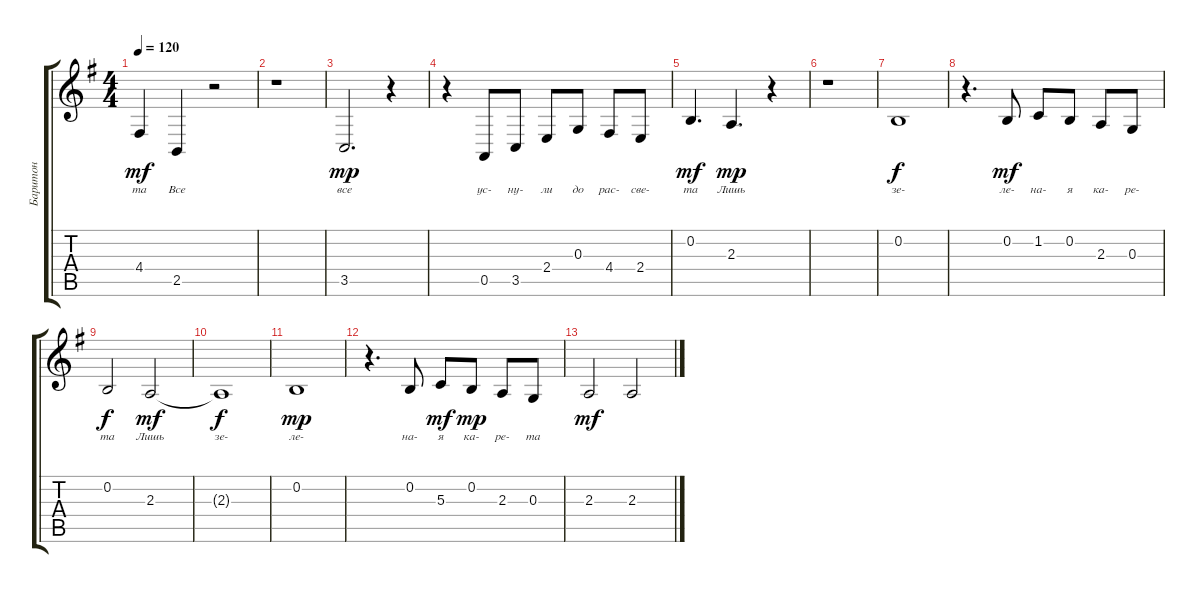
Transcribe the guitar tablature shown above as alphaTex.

\track ("Баритон" "Баритон") {instrument acousticgrandpiano}
\staff {score tabs}
\tuning (E4 B3 G3 D3 A2 E2) {hide}
\ts (4 4)
\tempo 120
\clef g2
\ks g
4.4.4{lyrics (0 "та") lyrics (1 "") lyrics (2 "") lyrics (3 "") lyrics (4 "") dy mf} 2.5.4{lyrics (0 "Все") lyrics (1 "") lyrics (2 "") lyrics (3 "") lyrics (4 "")} r.2 |
r.1 |
3.5.2{d lyrics (0 "все") lyrics (1 "") lyrics (2 "") lyrics (3 "") lyrics (4 "") dy mp} r.4 |
r.4 0.5.8{lyrics (0 "ус-") lyrics (1 "") lyrics (2 "") lyrics (3 "") lyrics (4 "")} 3.5.8{lyrics (0 "ну-") lyrics (1 "") lyrics (2 "") lyrics (3 "") lyrics (4 "")} 2.4.8{lyrics (0 "ли") lyrics (1 "") lyrics (2 "") lyrics (3 "") lyrics (4 "")} 0.3.8{lyrics (0 "до") lyrics (1 "") lyrics (2 "") lyrics (3 "") lyrics (4 "")} 4.4.8{lyrics (0 "рас-") lyrics (1 "") lyrics (2 "") lyrics (3 "") lyrics (4 "")} 2.4.8{lyrics (0 "све-") lyrics (1 "") lyrics (2 "") lyrics (3 "") lyrics (4 "")} |
0.2.4{d lyrics (0 "та") lyrics (1 "") lyrics (2 "") lyrics (3 "") lyrics (4 "") dy mf} 2.3.4{d lyrics (0 "Лишь") lyrics (1 "") lyrics (2 "") lyrics (3 "") lyrics (4 "") dy mp} r.4 |
r.1 |
0.2.1{lyrics (0 "зе-") lyrics (1 "") lyrics (2 "") lyrics (3 "") lyrics (4 "") dy f} |
r.4{d} 0.2.8{lyrics (0 "ле-") lyrics (1 "") lyrics (2 "") lyrics (3 "") lyrics (4 "") dy mf} 1.2.8{lyrics (0 "на-") lyrics (1 "") lyrics (2 "") lyrics (3 "") lyrics (4 "")} 0.2.8{lyrics (0 "я") lyrics (1 "") lyrics (2 "") lyrics (3 "") lyrics (4 "")} 2.3.8{lyrics (0 "ка-") lyrics (1 "") lyrics (2 "") lyrics (3 "") lyrics (4 "")} 0.3.8{lyrics (0 "ре-") lyrics (1 "") lyrics (2 "") lyrics (3 "") lyrics (4 "")} |
0.2.2{lyrics (0 "та") lyrics (1 "") lyrics (2 "") lyrics (3 "") lyrics (4 "") dy f} 2.3.2{lyrics (0 "Лишь") lyrics (1 "") lyrics (2 "") lyrics (3 "") lyrics (4 "") dy mf} |
2.3{t}.1{lyrics (0 "зе-") lyrics (1 "") lyrics (2 "") lyrics (3 "") lyrics (4 "") dy f} |
0.2.1{lyrics (0 "ле-") lyrics (1 "") lyrics (2 "") lyrics (3 "") lyrics (4 "") dy mp} |
r.4{d} 0.2.8{lyrics (0 "на-") lyrics (1 "") lyrics (2 "") lyrics (3 "") lyrics (4 "")} 5.3.8{lyrics (0 "я") lyrics (1 "") lyrics (2 "") lyrics (3 "") lyrics (4 "") dy mf} 0.2.8{lyrics (0 "ка-") lyrics (1 "") lyrics (2 "") lyrics (3 "") lyrics (4 "") dy mp} 2.3.8{lyrics (0 "ре-") lyrics (1 "") lyrics (2 "") lyrics (3 "") lyrics (4 "")} 0.3.8{lyrics (0 "та") lyrics (1 "") lyrics (2 "") lyrics (3 "") lyrics (4 "")} |
2.3.2{dy mf} 2.3.2
